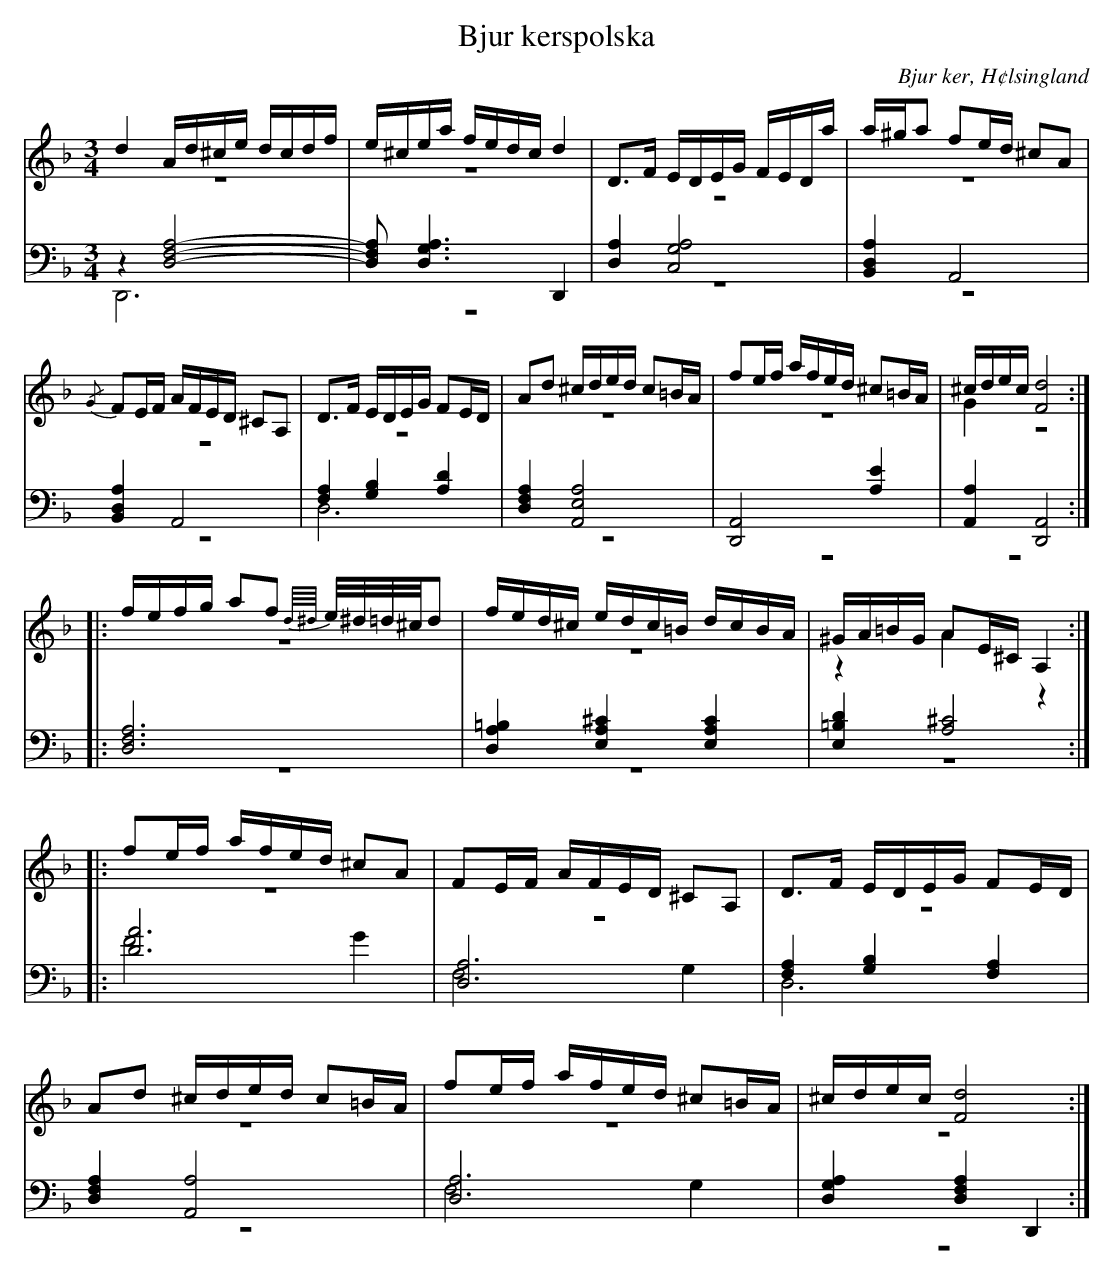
X:1
T: Bjur kerspolska
O: Bjur ker, H¢lsingland
M: 3/4
L: 1/16
K: Dm
V:1
V:2 merge
V:3
V:4 merge
V:1
d4 Ad^ce dcdf |e^cea fedc d4|D2>F2 EDEG FEDa|a^ga2 f2ed ^c2A2|
{/G}F2EF AFED ^C2A,2|D2>F2 EDEG F2ED|A2d2 ^cded c2=BA|f2ef afed ^c2=BA|^cdec [F8d8]:|
|:fefg a2f2 {d//^d//}e/^d/=d/^c/d2 |fed^c edc=B dcBA|^GA=BG A2E^C A,4:|
|:f2ef afed ^c2A2|F2EF AFED ^C2A,2|D2>F2 EDEG F2ED|
A2d2 ^cded c2=BA|f2ef afed ^c2=BA|^cdec [F8d8]:|
V:2
z12|z12|z12|z12|
z12|z12|z12|z12|G4 z8:|
|:z12|z12|z4 A4 z4:|
|:z12|z12|z12|
z12|z12|z12:|
V:3 clef=bass
z4 [D,8F,8 A,8]-|[D,2F,2 A,2] [D,6G,6A,6] D,,4|[D,4A,4] [C,8G,8A,8]|[B,,4D,4A,4] A,,8|
[B,,4D,4A,4] A,,8|[F,4A,4] [G,4B,4] [A,4D4]|[D,4F,4A,4] [A,,8E,8A,8]|[D,,8A,,8] [A,4E4]|[A,,4A,4] [D,,8A,,8]:|
|:[D,12F,12A,12]|[D,4A,4=B,4] [E,4A,4^C4] [E,4A,4C4]|[E,4=B,4D4] [A,8^C8]:|
|:[D12A12]|[D,12A,12]|[F,4A,4] [G,4B,4] [F,4A,4]|
[D,4F,4A,4] [A,,8A,8]|[D,12A,12]|[D,4G,4A,4] [D,4F,4A,4] D,,4:|
V:4 clef=bass
D,,12|z12|z12|z12|
z12|D,12|z12|z12|z12:|
|:z12|z12|z12:|
|:F8 G4|F,8 G,4|D,12|
z12|F,8 G,4|z12:|
